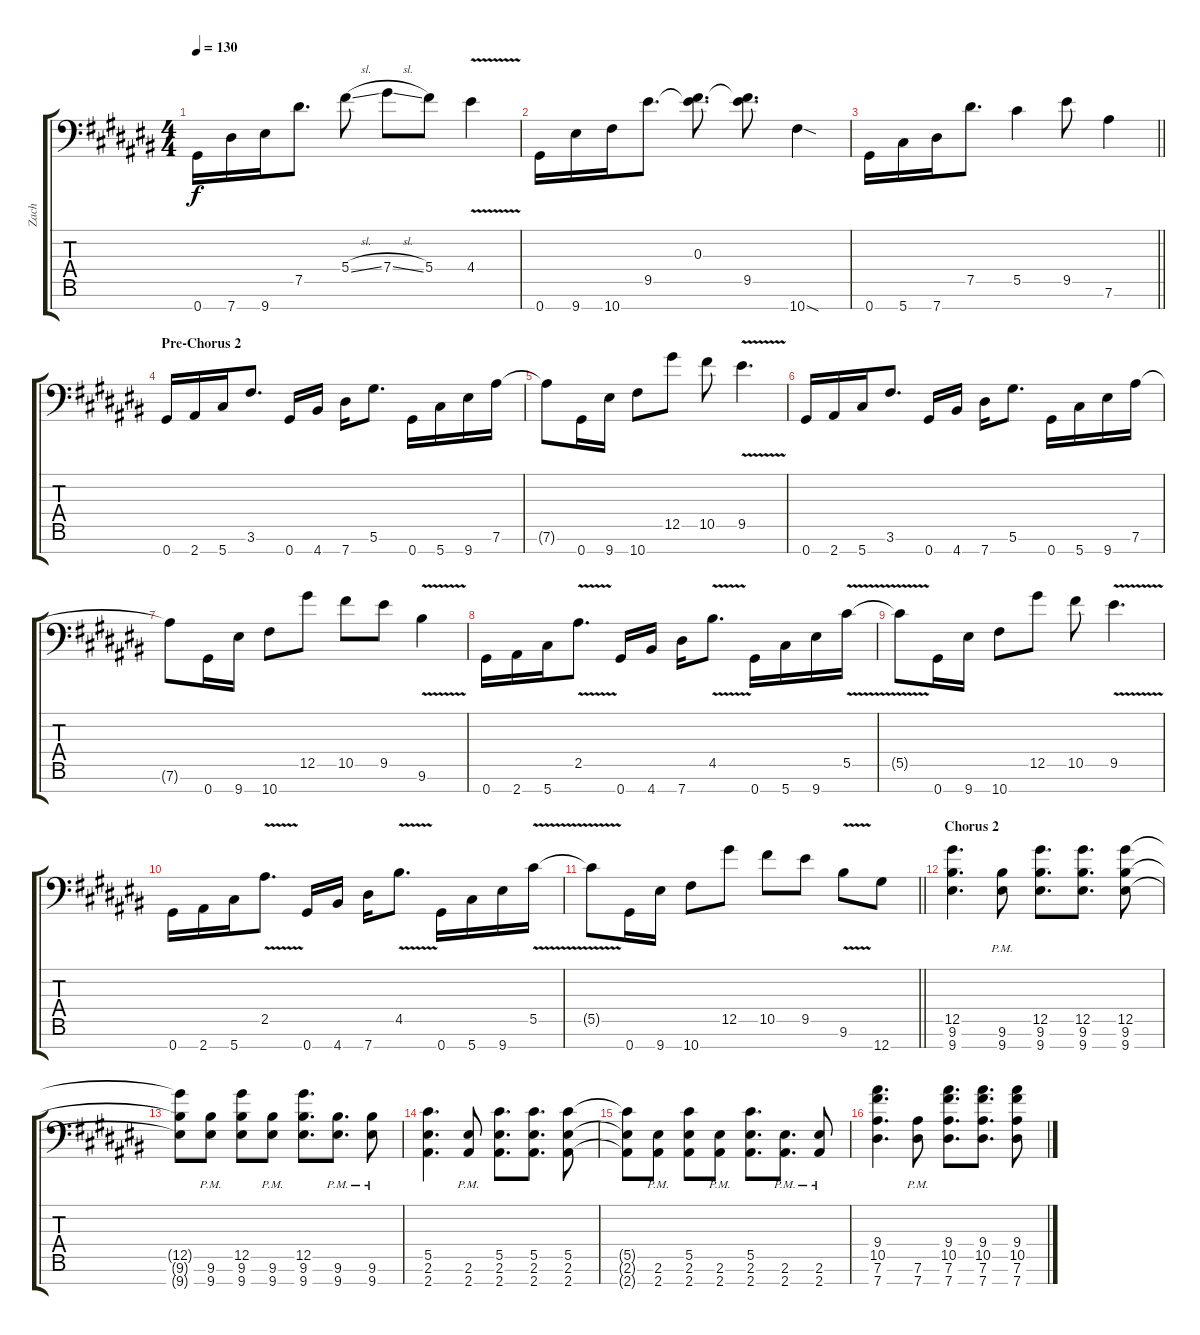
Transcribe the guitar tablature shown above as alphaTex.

\track ("Zach" "Zach") {instrument distortionguitar}
\staff {score tabs}
\tuning (Eb4 Bb3 Gb3 Db3 Ab2 Eb2 Ab1) {hide}
\ts (4 4)
\tempo 130
\clef f4
\ks a#minor
0.7.16{dy f} 7.7.16 9.7.16 7.5.8{d} 5.4{sl}.8 7.4{sl}.8 5.4.8 4.4{v}.4 |
0.7.16 9.7.16 10.7.16 9.5.8{d} (0.3 9.5{t}).8{d} (0.3{t} 9.5).8{d} 10.7{sod}.4 |
\barLineRight lightlight
0.7.16 5.7.16 7.7.16 7.5.8{d} 5.5.4 9.5.8 7.6.4 |
\section ("" "Pre-Chorus 2")
0.7.16{instrument distortionguitar} 2.7.16 5.7.16 3.6.8{d} 0.7.16 4.7.16 7.7.16 5.6.8{d} 0.7.16 5.7.16 9.7.16 7.6.16 |
7.6{t}.8 0.7.16 9.7.16 10.7.8 12.5.8 10.5.8 9.5{v}.4{d} |
0.7.16 2.7.16 5.7.16 3.6.8{d} 0.7.16 4.7.16 7.7.16 5.6.8{d} 0.7.16 5.7.16 9.7.16 7.6.16 |
7.6{t}.8 0.7.16 9.7.16 10.7.8 12.5.8 10.5.8 9.5.8 9.6{v}.4 |
0.7.16 2.7.16 5.7.16 2.5{v}.8{d} 0.7.16 4.7.16 7.7.16 4.5{v}.8{d} 0.7.16 5.7.16 9.7.16 5.5{v}.16 |
5.5{t}.8 0.7.16 9.7.16 10.7.8 12.5.8 10.5.8 9.5{v}.4{d} |
0.7.16 2.7.16 5.7.16 2.5{v}.8{d} 0.7.16 4.7.16 7.7.16 4.5{v}.8{d} 0.7.16 5.7.16 9.7.16 5.5{v}.16 |
\barLineRight lightlight
5.5{t}.8 0.7.16 9.7.16 10.7.8 12.5.8 10.5.8 9.5.8 9.6{v}.8 12.7.8 |
\section ("" "Chorus 2")
(12.5 9.6 9.7).4{d} (9.6{pm} 9.7{pm}).8 (12.5 9.6 9.7).8{d} (12.5 9.6 9.7).8{d} (12.5 9.6 9.7).8 |
(12.5{t} 9.6{t} 9.7{t}).8 (9.6{pm} 9.7{pm}).8 (12.5 9.6 9.7).8 (9.6{pm} 9.7{pm}).8 (12.5 9.6 9.7).8{d} (9.6{pm} 9.7{pm}).8{d} (9.6{pm} 9.7{pm}).8 |
(5.5 2.6 2.7).4{d} (2.6{pm} 2.7{pm}).8 (5.5 2.6 2.7).8{d} (5.5 2.6 2.7).8{d} (5.5 2.6 2.7).8 |
(5.5{t} 2.6{t} 2.7{t}).8 (2.6{pm} 2.7{pm}).8 (5.5 2.6 2.7).8 (2.6{pm} 2.7{pm}).8 (5.5 2.6 2.7).8{d} (2.6{pm} 2.7{pm}).8{d} (2.6{pm} 2.7{pm}).8 |
(9.4 10.5 7.6 7.7).4{d} (7.6{pm} 7.7{pm}).8 (9.4 10.5 7.6 7.7).8{d} (9.4 10.5 7.6 7.7).8{d} (9.4 10.5 7.6 7.7).8
